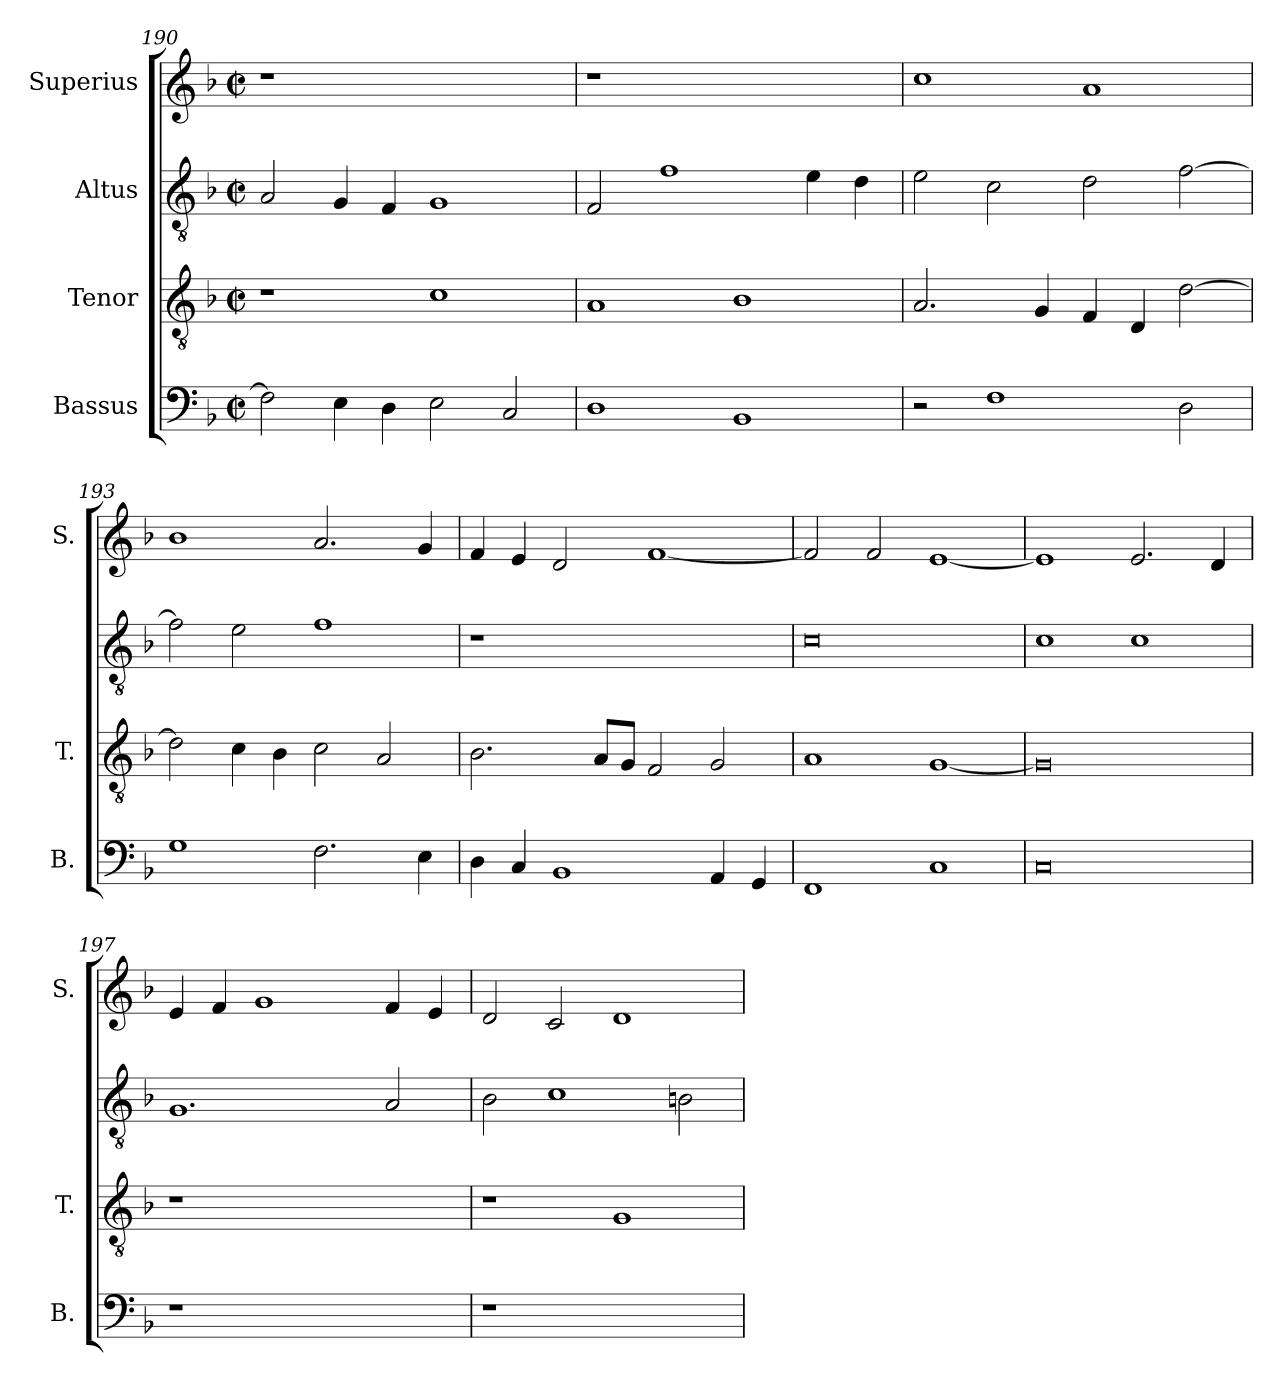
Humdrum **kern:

**kern	**kern	**kern	**kern
*part4	*part3	*part2	*part1
*staff4	*staff3	*staff2	*staff1
*I"Bassus	*I"Tenor	*I"Altus	*I"Superius
*I'B.	*I'T.	*	*I'S.
*clefF4	*clefGv2	*clefGv2	*clefG2
*	*ITrd7c12	*ITrd7c12	*
*k[b-]	*k[b-]	*k[b-]	*k[b-]
*F:	*F:	*F:	*F:
*M2/2	*M2/2	*M2/2	*M2/2
*met(c|)	*met(c|)	*met(c|)	*met(c|)
=190	=190	=190	=190
!	!	!	!LO:N:vis=1
2Fi\]	1r	2AAi/	1r
4Ei\	.	4GGi/	.
4Di\	.	4FFi/	.
2Ei\	1Ci	1GGi	1ryy
2Ci/	.	.	.
!!LO:LB:g=z
=191	=191	=191	=191
!	!	!	!LO:N:vis=1
1Di	1AAi	2FFi/	1r
.	.	1Fi	.
1BB-i	1BB-i	.	1ryy
.	.	4Ei\	.
.	.	4Di\	.
=192	=192	=192	=192
2r	2.AAi/	2Ei\	1cci
1Fi	.	2Ci\	.
.	4GGi/	.	.
.	4FFi/	2Di\	1ai
.	4DDi/	.	.
2Di\	[>2Di\	[>2Fi\	.
=193	=193	=193	=193
1Gi	2Di\]	2Fi\]	1b-i
.	4Ci\	2Ei\	.
.	4BB-i\	.	.
2.Fi\	2Ci\	1Fi	2.ai/
.	2AAi/	.	.
4Ei\	.	.	4gi/
=194	=194	=194	=194
!	!	!LO:N:vis=1	!
4Di\	2.BB-i\	1r	4fi/
4Ci/	.	.	4ei/
1BB-i	.	.	2di/
.	8AAi/L	.	.
.	8GGi/J	.	.
.	2FFi/	1ryy	[<1fi
4AAi/	2GGi/	.	.
4GGi/	.	.	.
=195	=195	=195	=195
1FFi	1AAi	0Ci	2fi/]
.	.	.	2fi/
1Ci	[<1GGi	.	[<1ei
!!LO:LB:g=z
=196	=196	=196	=196
0Ci	0GGi]	1Ci	1ei]
.	.	1Ci	2.ei/
.	.	.	4di/
=197	=197	=197	=197
!LO:N:vis=1	!LO:N:vis=1	!	!
1r	1r	1.GGi	4ei/
.	.	.	4fi/
.	.	.	1gi
1ryy	1ryy	.	.
.	.	2AAi/	4fi/
.	.	.	4ei/
=198	=198	=198	=198
!LO:N:vis=1	!	!	!
1r	1r	2BB-i\	2di/
.	.	1Ci	2ci/
1ryy	1GGi	.	1di
.	.	2BBni\	.
=	=	=	=
*-	*-	*-	*-
